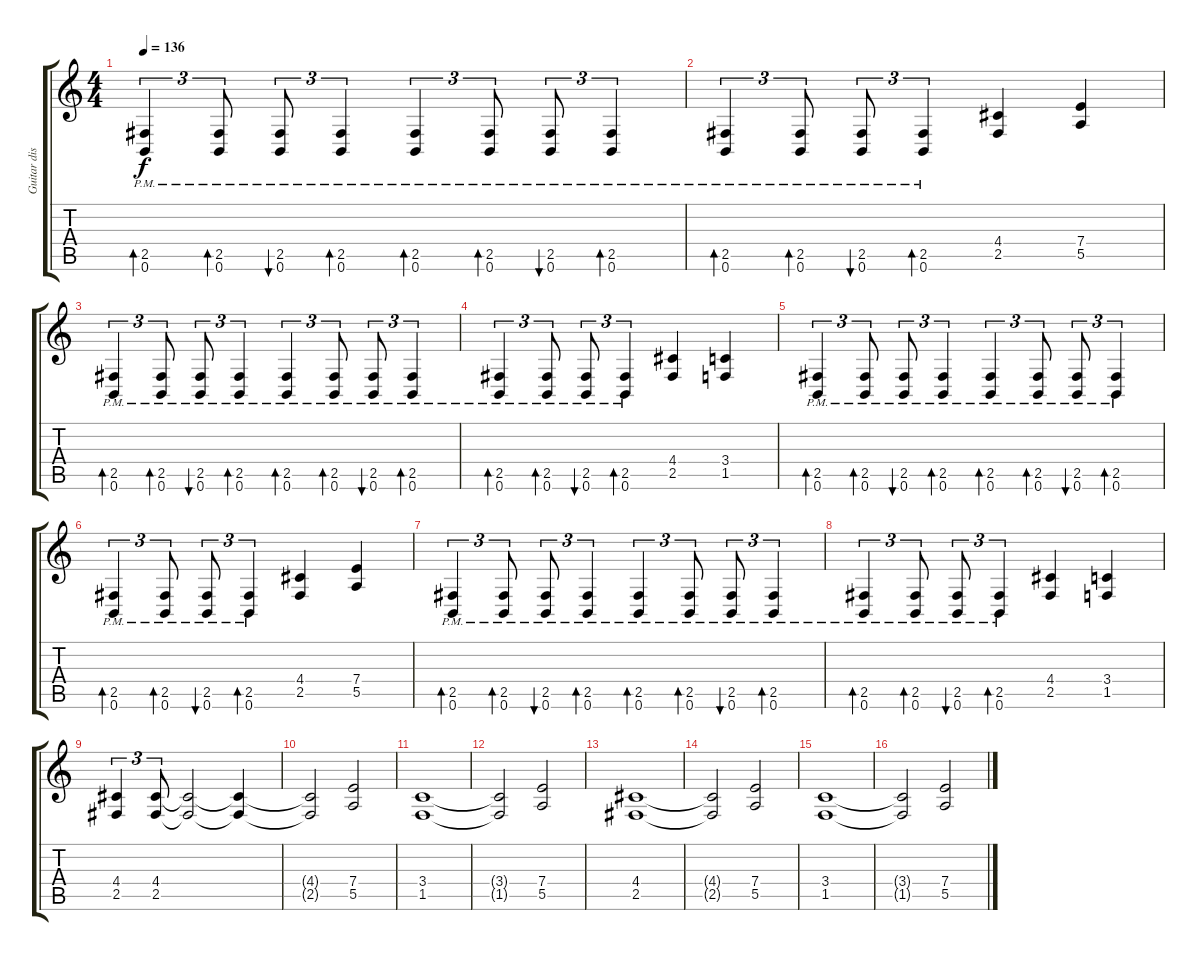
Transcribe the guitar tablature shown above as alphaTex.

\track ("Guitar distortion 2" "Guitar dis") {instrument distortionguitar}
\staff {score tabs}
\tuning (B3 Gb3 D3 A2 E2 B1) {hide}
\ts (4 4)
\tempo 136
\clef g2
\ks c
(2.5{pm} 0.6{pm}).4{tu (3 2) bd 60 dy f} (2.5{pm} 0.6{pm}).8{tu (3 2) bd 60} (2.5{pm} 0.6{pm}).8{tu (3 2) bu 60} (2.5{pm} 0.6{pm}).4{tu (3 2) bd 60} (2.5{pm} 0.6{pm}).4{tu (3 2) bd 60} (2.5{pm} 0.6{pm}).8{tu (3 2) bd 60} (2.5{pm} 0.6{pm}).8{tu (3 2) bu 60} (2.5{pm} 0.6{pm}).4{tu (3 2) bd 60} |
(2.5{pm} 0.6{pm}).4{tu (3 2) bd 60} (2.5{pm} 0.6{pm}).8{tu (3 2) bd 60} (2.5{pm} 0.6{pm}).8{tu (3 2) bu 60} (2.5{pm} 0.6{pm}).4{tu (3 2) bd 60} (4.4 2.5).4 (7.4 5.5).4 |
(2.5{pm} 0.6{pm}).4{tu (3 2) bd 60} (2.5{pm} 0.6{pm}).8{tu (3 2) bd 60} (2.5{pm} 0.6{pm}).8{tu (3 2) bu 60} (2.5{pm} 0.6{pm}).4{tu (3 2) bd 60} (2.5{pm} 0.6{pm}).4{tu (3 2) bd 60} (2.5{pm} 0.6{pm}).8{tu (3 2) bd 60} (2.5{pm} 0.6{pm}).8{tu (3 2) bu 60} (2.5{pm} 0.6{pm}).4{tu (3 2) bd 60} |
(2.5{pm} 0.6{pm}).4{tu (3 2) bd 60} (2.5{pm} 0.6{pm}).8{tu (3 2) bd 60} (2.5{pm} 0.6{pm}).8{tu (3 2) bu 60} (2.5{pm} 0.6{pm}).4{tu (3 2) bd 60} (4.4 2.5).4 (3.4 1.5).4 |
(2.5{pm} 0.6{pm}).4{tu (3 2) bd 60} (2.5{pm} 0.6{pm}).8{tu (3 2) bd 60} (2.5{pm} 0.6{pm}).8{tu (3 2) bu 60} (2.5{pm} 0.6{pm}).4{tu (3 2) bd 60} (2.5{pm} 0.6{pm}).4{tu (3 2) bd 60} (2.5{pm} 0.6{pm}).8{tu (3 2) bd 60} (2.5{pm} 0.6{pm}).8{tu (3 2) bu 60} (2.5{pm} 0.6{pm}).4{tu (3 2) bd 60} |
(2.5{pm} 0.6{pm}).4{tu (3 2) bd 60} (2.5{pm} 0.6{pm}).8{tu (3 2) bd 60} (2.5{pm} 0.6{pm}).8{tu (3 2) bu 60} (2.5{pm} 0.6{pm}).4{tu (3 2) bd 60} (4.4 2.5).4 (7.4 5.5).4 |
(2.5{pm} 0.6{pm}).4{tu (3 2) bd 60} (2.5{pm} 0.6{pm}).8{tu (3 2) bd 60} (2.5{pm} 0.6{pm}).8{tu (3 2) bu 60} (2.5{pm} 0.6{pm}).4{tu (3 2) bd 60} (2.5{pm} 0.6{pm}).4{tu (3 2) bd 60} (2.5{pm} 0.6{pm}).8{tu (3 2) bd 60} (2.5{pm} 0.6{pm}).8{tu (3 2) bu 60} (2.5{pm} 0.6{pm}).4{tu (3 2) bd 60} |
(2.5{pm} 0.6{pm}).4{tu (3 2) bd 60} (2.5{pm} 0.6{pm}).8{tu (3 2) bd 60} (2.5{pm} 0.6{pm}).8{tu (3 2) bu 60} (2.5{pm} 0.6{pm}).4{tu (3 2) bd 60} (4.4 2.5).4 (3.4 1.5).4 |
(4.4 2.5).4{tu (3 2)} (4.4 2.5).8{tu (3 2)} (4.4{t} 2.5{t}).2 (4.4{t} 2.5{t}).4 |
(4.4{t} 2.5{t}).2 (7.4 5.5).2 |
(3.4 1.5).1 |
(3.4{t} 1.5{t}).2 (7.4 5.5).2 |
(4.4 2.5).1 |
(4.4{t} 2.5{t}).2 (7.4 5.5).2 |
(3.4 1.5).1 |
(3.4{t} 1.5{t}).2 (7.4 5.5).2
